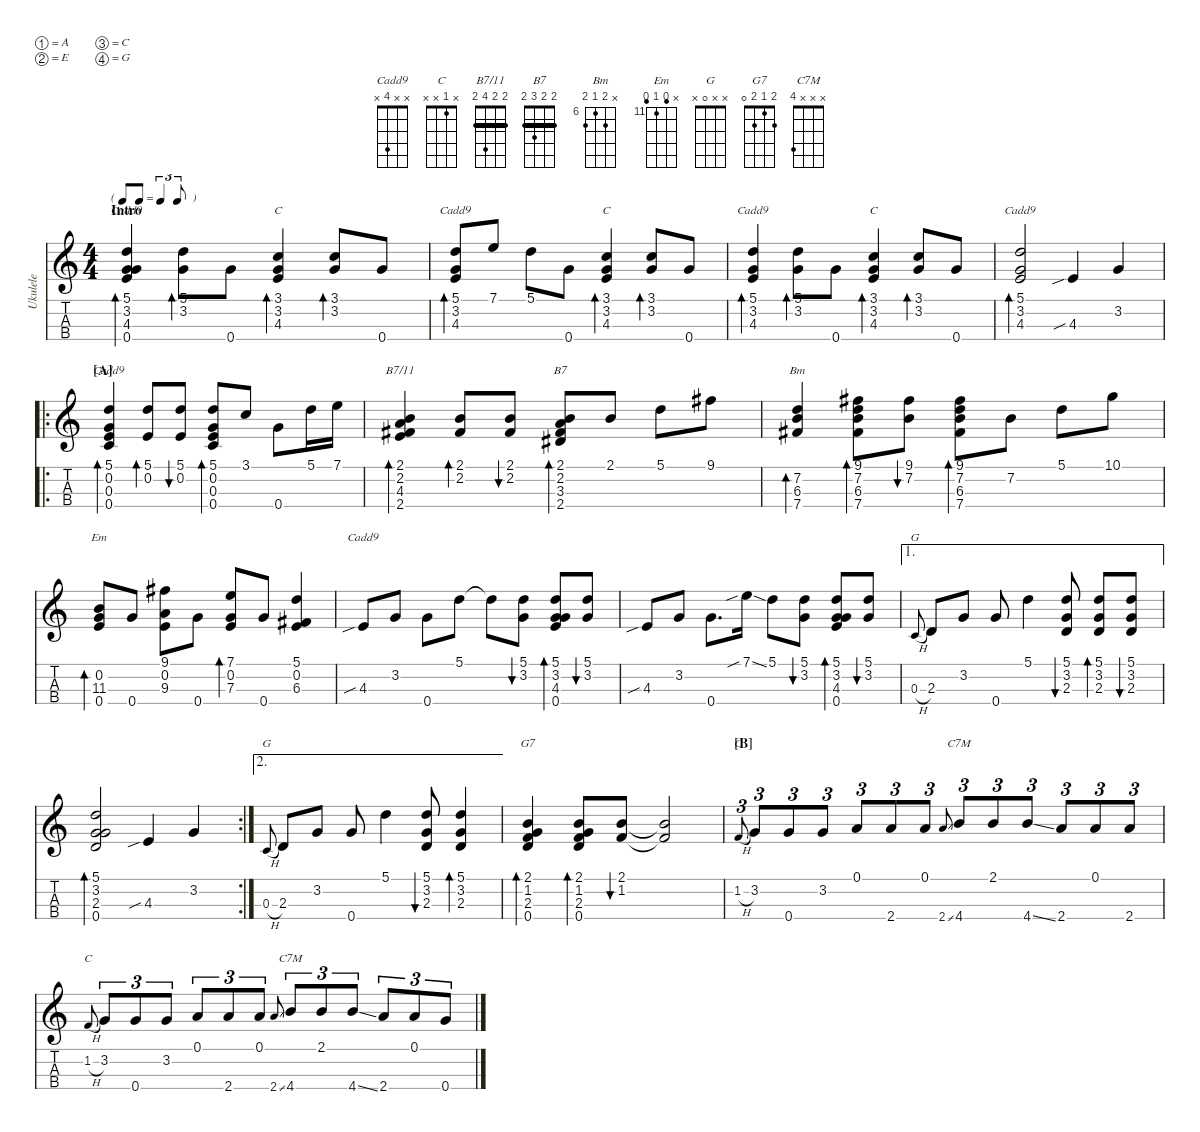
\defaultSystemsLayout 4
\hideDynamics
\bracketExtendMode nobrackets
\otherSystemsTrackNameOrientation horizontal
\defaultBarNumberDisplay Hide
\track ("Ukulele" "Ukulele") {defaultSystemsLayout 5 instrument acousticguitarnylon}
\staff {score tabs}
\tuning (A4 E4 C4 G4)
\displaytranspose 0
\chord ("Cadd9" 5 3 4 0)
\chord ("C" 3 3 4 x) {barre 3}
\chord ("Cadd9" 5 3 4 x)
\chord ("Cadd9" 5 0 0 0)
\chord ("B7/11" 2 2 4 2) {barre (2 2)}
\chord ("B7" 2 2 3 2) {barre (2 2)}
\chord ("Bm" x 7 6 7) {firstfret 6}
\chord ("Em" x 10 11 10) {firstfret 11}
\chord ("Cadd9" x x 4 x)
\chord ("G" x x 0 x)
\chord ("G7" 2 1 2 0)
\chord ("C" x 1 x x)
\chord ("C7M" x x x 4)
\ts (4 4)
\tf triplet8th
\section ("" "Intro")
\tempo (90 hide)
\clef g2
\ks c
(0.4 3.2 4.3 5.1).4{bd 30 ch "Cadd9" dy mf instrument acousticguitarnylon beam Up} (5.1 3.2).8{bd 30 beam Down} 0.4.8{beam Down} (3.1 3.2 4.3).4{bd 30 ch "C" beam Up} (3.2 3.1).8{bd 30 beam Up} 0.4.8{beam Up} |
(3.2 4.3 5.1).8{bd 30 ch "Cadd9" beam Up} 7.1.8{beam Up} 5.1.8{beam Down} 0.4.8{beam Down} (3.1 3.2 4.3).4{bd 30 ch "C" beam Up} (3.2 3.1).8{bd 30 beam Up} 0.4.8{beam Up} |
(3.2 4.3 5.1).4{bd 30 ch "Cadd9" beam Up} (5.1 3.2).8{bd 30 beam Down} 0.4.8{beam Down} (3.1 3.2 4.3).4{bd 30 ch "C" beam Up} (3.2 3.1).8{bd 30 beam Up} 0.4.8{beam Up} |
(3.2 4.3 5.1).2{bd 30 ch "Cadd9" beam Up} 4.3{sib}.4{beam Up} 3.2.4{beam Up} |
\ro
\section ("A" "")
(0.3 0.2 0.4 5.1).4{bd 30 ch "Cadd9" beam Up} (5.1 0.2).8{bd 30 beam Up} (5.1 0.2).8{bu 30 dy mp beam Up} (0.4 0.2 0.3 5.1).8{bd 30 dy mf beam Up} 3.1.8{beam Up} 0.4.8{beam Down} 5.1.16{beam Down} 7.1.16{beam Down} |
(2.1 4.3 2.2{acc #} 2.4).4{bd 30 ch "B7/11" beam Up} (2.1 2.2{acc #}).8{bd 30 beam Up} (2.1 2.2{acc #}).8{bu 30 dy mp beam Up} (2.1 2.2{acc #} 3.3{acc #} 2.4).8{bd 30 ch "B7" dy mf beam Up} 2.1.8{beam Up} 5.1.8{beam Down} 9.1{acc #}.8{beam Down} |
(6.3{acc #} 7.2 7.4).4{bd 30 ch "Bm" beam Up} (6.3{acc #} 7.2 7.4 9.1{acc #}).8{bd 30 beam Down} (9.1{acc #} 7.2).8{bu 30 dy mp beam Down} (6.3{acc #} 7.2 7.4 9.1{acc #}).8{bd 30 dy mf beam Down} 7.2.8{beam Down} 5.1.8{beam Down} 10.1.8{beam Down} |
(0.4 0.2 11.3).8{bd 30 ch "Em" beam Up} 0.4.8{beam Up} (9.1{acc #} 0.2 9.3).8{beam Down} 0.4.8{beam Down} (7.1 0.2 7.3).8{bd 30 beam Up} 0.4.8{beam Up} (6.3{acc #} 0.2 5.1).4{beam Up} |
4.3{sib}.8{ch "Cadd9" beam Up} 3.2.8{beam Up} 0.4.8{beam Down} 5.1.8{beam Down} 5.1{t}.8{beam Down} (5.1 3.2).8{bu 30 dy mp beam Down} (5.1 4.3 0.4 3.2).8{bd 30 dy mf beam Up} (5.1 3.2).8{bu 30 beam Up} |
4.3{sib}.8{beam Up} 3.2.8{beam Up} 0.4.8{d beam Down} 7.1{sib ss}.16{beam Down} 5.1.8{beam Down} (5.1 3.2).8{bu 30 dy mp beam Down} (3.2 5.1 4.3 0.4).8{bd 30 dy mf beam Up} (5.1 3.2).8{bu 30 beam Up} |
\ae 1
0.3{h}.8{ch "G" gr onbeat beam Up} 2.3.8{beam Up} 3.2.8{beam Up} 0.4.8{beam Up} 5.1.4{beam Down} (5.1 3.2 2.3).8{bu 30 beam Up} (3.2 5.1 2.3).8{bd 30 beam Up} (3.2 5.1 2.3).8{bu 30 beam Up} |
\rc 2
(2.3 3.2 0.4 5.1).2{bd 30 beam Up} 4.3{sib}.4{beam Up} 3.2.4{beam Up} |
\ae 2
0.3{h}.8{ch "G" gr onbeat beam Up} 2.3.8{beam Up} 3.2.8{beam Up} 0.4.8{beam Up} 5.1.4{beam Down} (5.1 3.2 2.3).8{bu 30 beam Up} (3.2 5.1 2.3).4{bd 30 beam Up} |
(1.2 0.4 2.3 2.1).4{bd 30 ch "G7" beam Up} (2.1 2.3 1.2 0.4).8{bd 30 beam Up} (2.1 1.2).8{bu 30 beam Up} (1.2{t} 2.1{t}).2{beam Up} |
\section ("B" "")
1.2{h}.8{tu (3 2) ch "C" gr onbeat beam Up} 3.2.8{tu (3 2) beam Up} 0.4.8{tu (3 2) beam Up} 3.2.8{tu (3 2) beam Up} 0.1.8{tu (3 2) beam Up} 2.4.8{tu (3 2) beam Up} 0.1.8{tu (3 2) beam Up} 2.4{ss}.8{tu (3 2) gr onbeat beam Up} 4.4.8{tu (3 2) ch "C7M" beam Up} 2.1.8{tu (3 2) beam Up} 4.4{ss}.8{tu (3 2) beam Up} 2.4.8{tu (3 2) beam Up} 0.1.8{tu (3 2) beam Up} 2.4.8{tu (3 2) beam Up} |
1.2{h}.8{tu (3 2) ch "C" gr onbeat beam Up} 3.2.8{tu (3 2) beam Up} 0.4.8{tu (3 2) beam Up} 3.2.8{tu (3 2) beam Up} 0.1.8{tu (3 2) beam Up} 2.4.8{tu (3 2) beam Up} 0.1.8{tu (3 2) beam Up} 2.4{ss}.8{tu (3 2) gr onbeat beam Up} 4.4.8{tu (3 2) ch "C7M" beam Up} 2.1.8{tu (3 2) beam Up} 4.4{ss}.8{tu (3 2) beam Up} 2.4.8{tu (3 2) beam Up} 0.1.8{tu (3 2) beam Up} 0.4.8{tu (3 2) beam Up}
